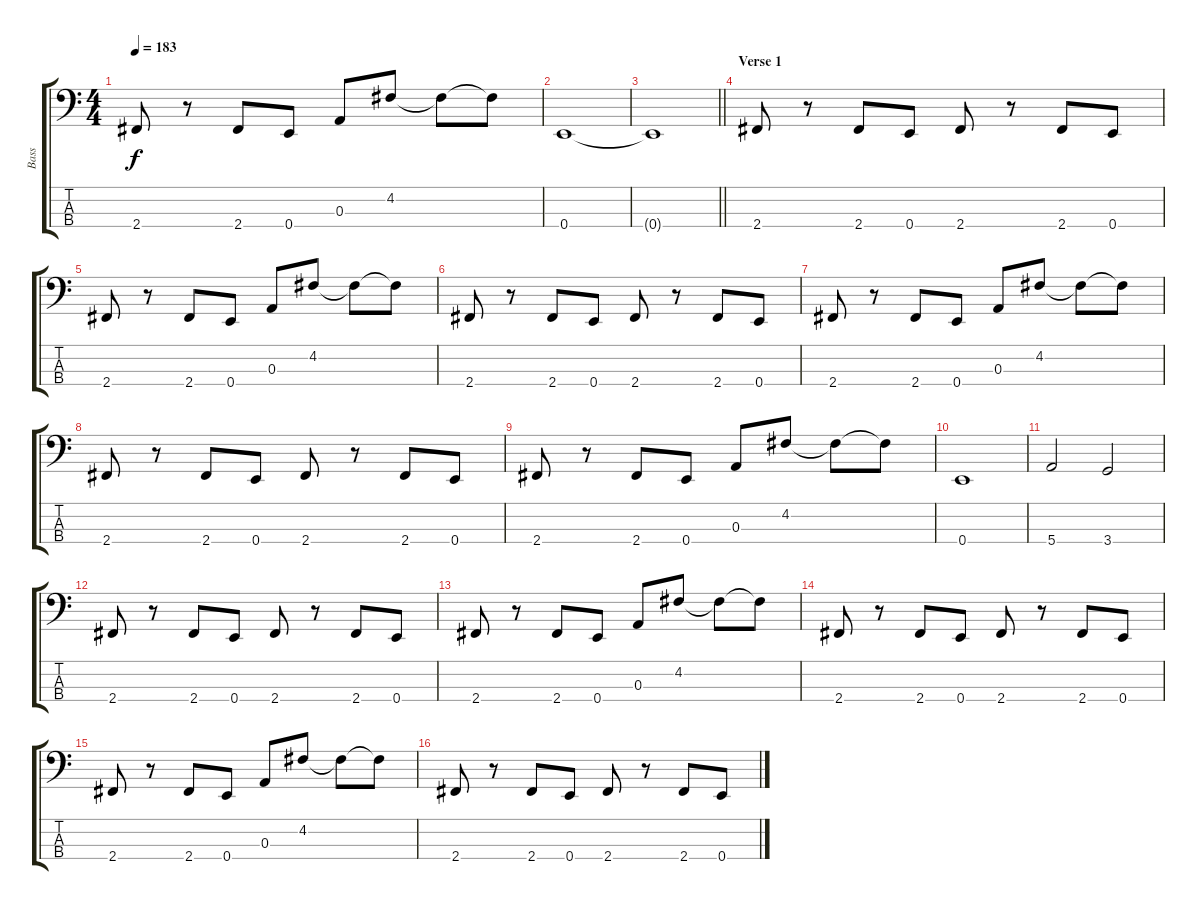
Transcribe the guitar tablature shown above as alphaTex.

\track ("Bass" "Bass") {instrument electricbassfinger}
\staff {score tabs}
\tuning (G2 D2 A1 E1) {hide}
\ts (4 4)
\tempo 183
\clef f4
\ks c
2.4.8{dy f} r.8 2.4.8 0.4.8 0.3.8 4.2.8 4.2{t}.8 4.2{t}.8 |
0.4.1 |
\barLineRight lightlight
0.4{t}.1 |
\section ("" "Verse 1")
2.4.8 r.8 2.4.8 0.4.8 2.4.8 r.8 2.4.8 0.4.8 |
2.4.8 r.8 2.4.8 0.4.8 0.3.8 4.2.8 4.2{t}.8 4.2{t}.8 |
2.4.8 r.8 2.4.8 0.4.8 2.4.8 r.8 2.4.8 0.4.8 |
2.4.8 r.8 2.4.8 0.4.8 0.3.8 4.2.8 4.2{t}.8 4.2{t}.8 |
2.4.8 r.8 2.4.8 0.4.8 2.4.8 r.8 2.4.8 0.4.8 |
2.4.8 r.8 2.4.8 0.4.8 0.3.8 4.2.8 4.2{t}.8 4.2{t}.8 |
0.4.1 |
5.4.2 3.4.2 |
2.4.8 r.8 2.4.8 0.4.8 2.4.8 r.8 2.4.8 0.4.8 |
2.4.8 r.8 2.4.8 0.4.8 0.3.8 4.2.8 4.2{t}.8 4.2{t}.8 |
2.4.8 r.8 2.4.8 0.4.8 2.4.8 r.8 2.4.8 0.4.8 |
2.4.8 r.8 2.4.8 0.4.8 0.3.8 4.2.8 4.2{t}.8 4.2{t}.8 |
2.4.8 r.8 2.4.8 0.4.8 2.4.8 r.8 2.4.8 0.4.8
